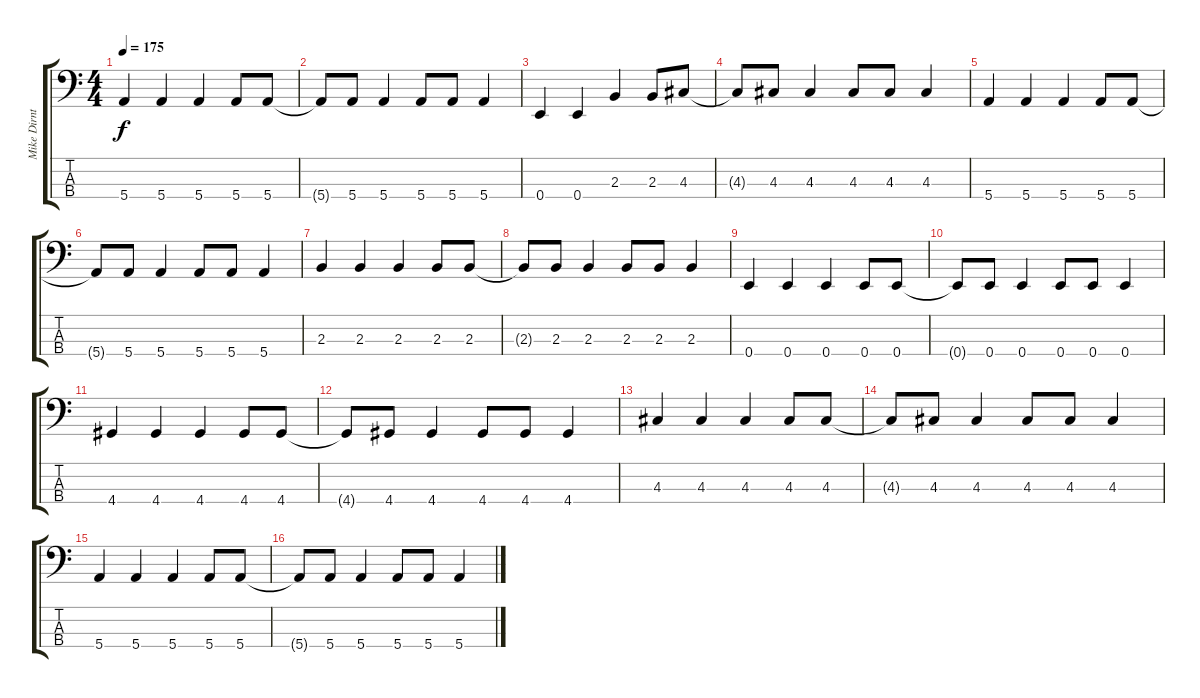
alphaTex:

\track ("Mike Dirnt - Bass" "Mike Dirnt") {instrument electricbassfinger}
\staff {score tabs}
\tuning (G2 D2 A1 E1) {hide}
\ts (4 4)
\tempo 175
\clef f4
\ks c
5.4.4{dy f} 5.4.4 5.4.4 5.4.8 5.4.8 |
5.4{t}.8 5.4.8 5.4.4 5.4.8 5.4.8 5.4.4 |
0.4.4 0.4.4 2.3.4 2.3.8 4.3.8 |
4.3{t}.8 4.3.8 4.3.4 4.3.8 4.3.8 4.3.4 |
5.4.4 5.4.4 5.4.4 5.4.8 5.4.8 |
5.4{t}.8 5.4.8 5.4.4 5.4.8 5.4.8 5.4.4 |
2.3.4 2.3.4 2.3.4 2.3.8 2.3.8 |
2.3{t}.8 2.3.8 2.3.4 2.3.8 2.3.8 2.3.4 |
0.4.4 0.4.4 0.4.4 0.4.8 0.4.8 |
0.4{t}.8 0.4.8 0.4.4 0.4.8 0.4.8 0.4.4 |
4.4.4 4.4.4 4.4.4 4.4.8 4.4.8 |
4.4{t}.8 4.4.8 4.4.4 4.4.8 4.4.8 4.4.4 |
4.3.4 4.3.4 4.3.4 4.3.8 4.3.8 |
4.3{t}.8 4.3.8 4.3.4 4.3.8 4.3.8 4.3.4 |
5.4.4 5.4.4 5.4.4 5.4.8 5.4.8 |
5.4{t}.8 5.4.8 5.4.4 5.4.8 5.4.8 5.4.4
